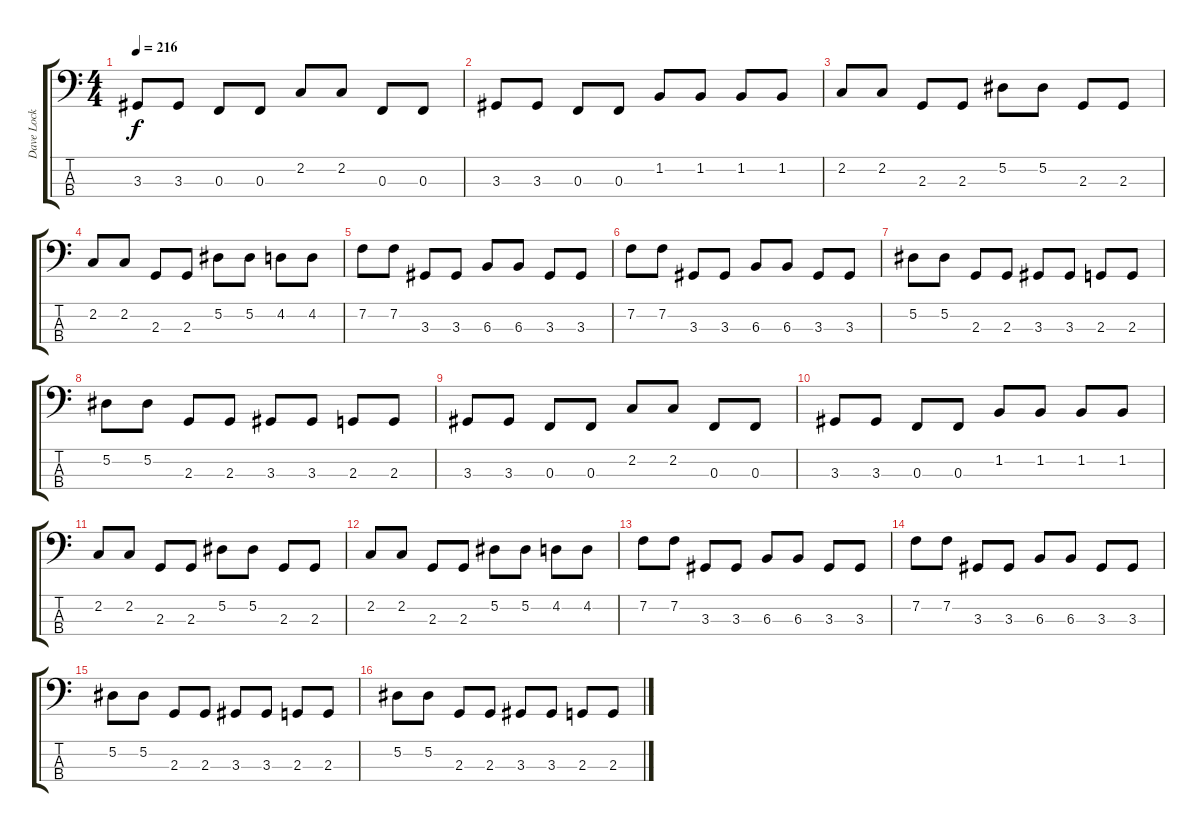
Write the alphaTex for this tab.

\track ("Dave Lock (Bass)" "Dave Lock ") {instrument electricbassfinger}
\staff {score tabs}
\tuning (Eb2 Bb1 F1 C1) {hide}
\ts (4 4)
\tempo 216
\clef f4
\ks c
3.3.8{dy f volume 14} 3.3.8 0.3.8 0.3.8 2.2.8 2.2.8 0.3.8 0.3.8 |
3.3.8 3.3.8 0.3.8 0.3.8 1.2.8 1.2.8 1.2.8 1.2.8 |
2.2.8 2.2.8 2.3.8 2.3.8 5.2.8 5.2.8 2.3.8 2.3.8 |
2.2.8 2.2.8 2.3.8 2.3.8 5.2.8 5.2.8 4.2.8 4.2.8 |
7.2.8 7.2.8 3.3.8 3.3.8 6.3.8 6.3.8 3.3.8 3.3.8 |
7.2.8 7.2.8 3.3.8 3.3.8 6.3.8 6.3.8 3.3.8 3.3.8 |
5.2.8 5.2.8 2.3.8 2.3.8 3.3.8 3.3.8 2.3.8 2.3.8 |
5.2.8 5.2.8 2.3.8 2.3.8 3.3.8 3.3.8 2.3.8 2.3.8 |
3.3.8 3.3.8 0.3.8 0.3.8 2.2.8 2.2.8 0.3.8 0.3.8 |
3.3.8 3.3.8 0.3.8 0.3.8 1.2.8 1.2.8 1.2.8 1.2.8 |
2.2.8 2.2.8 2.3.8 2.3.8 5.2.8 5.2.8 2.3.8 2.3.8 |
2.2.8 2.2.8 2.3.8 2.3.8 5.2.8 5.2.8 4.2.8 4.2.8 |
7.2.8 7.2.8 3.3.8 3.3.8 6.3.8 6.3.8 3.3.8 3.3.8 |
7.2.8 7.2.8 3.3.8 3.3.8 6.3.8 6.3.8 3.3.8 3.3.8 |
5.2.8 5.2.8 2.3.8 2.3.8 3.3.8 3.3.8 2.3.8 2.3.8 |
5.2.8 5.2.8 2.3.8 2.3.8 3.3.8 3.3.8 2.3.8 2.3.8
